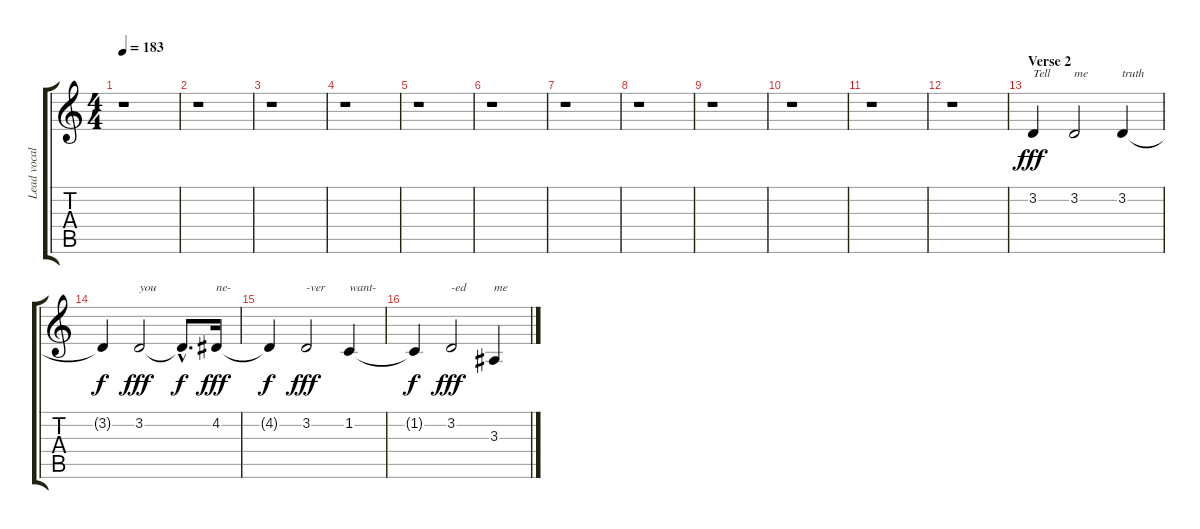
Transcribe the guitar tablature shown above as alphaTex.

\track ("Lead vocals (Moby)" "Lead vocal") {instrument fx5brightness}
\staff {score tabs}
\tuning (E4 B3 G3 D3 A2 E2) {hide}
\ts (4 4)
\tempo 183
\clef g2
\ks c
r.1{dy fff} |
r.1 |
r.1 |
r.1 |
r.1 |
r.1 |
r.1 |
r.1 |
r.1 |
r.1 |
r.1 |
r.1 |
\section ("" "Verse 2")
3.2.4{txt "Tell"} 3.2.2{txt "me"} 3.2.4{txt "truth"} |
3.2{t}.4{dy f} 3.2.2{txt "you" dy fff} 3.2{hac t}.8{d dy f} 4.2.16{txt "ne-" dy fff} |
4.2{t}.4{dy f} 3.2.2{txt "-ver" dy fff} 1.2.4{txt "want-"} |
1.2{t}.4{dy f} 3.2.2{txt "-ed" dy fff} 3.3.4{txt "me"}
